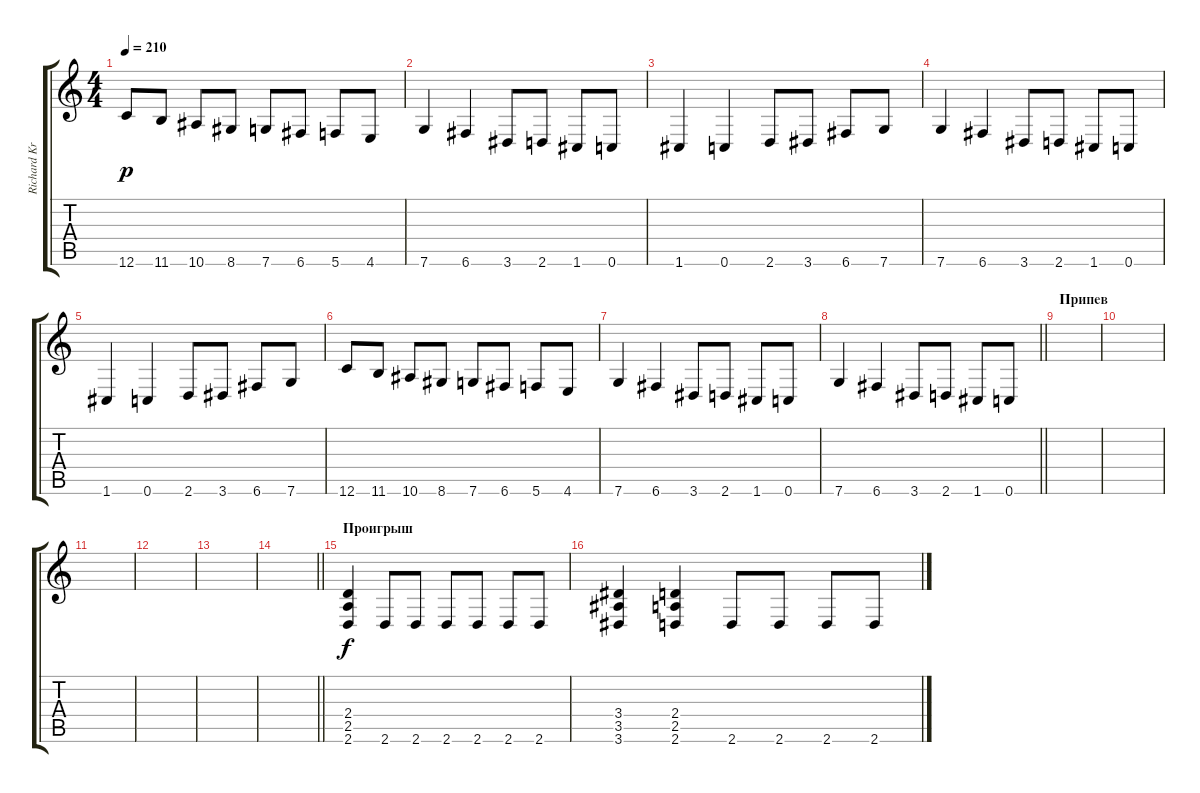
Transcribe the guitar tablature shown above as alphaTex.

\track ("Richard Kruspe" "Richard Kr") {instrument distortionguitar}
\staff {score tabs}
\tuning (E4 C4 G3 C3 G2 C2) {hide}
\ts (4 4)
\tempo 210
\clef g2
\ks c
12.6.8{dy p} 11.6.8 10.6.8 8.6.8 7.6.8 6.6.8 5.6.8 4.6.8 |
7.6.4 6.6.4 3.6.8 2.6.8 1.6.8 0.6.8 |
1.6.4 0.6.4 2.6.8 3.6.8 6.6.8 7.6.8 |
7.6.4 6.6.4 3.6.8 2.6.8 1.6.8 0.6.8 |
1.6.4 0.6.4 2.6.8 3.6.8 6.6.8 7.6.8 |
12.6.8 11.6.8 10.6.8 8.6.8 7.6.8 6.6.8 5.6.8 4.6.8 |
7.6.4 6.6.4 3.6.8 2.6.8 1.6.8 0.6.8 |
\barLineRight lightlight
7.6.4 6.6.4 3.6.8 2.6.8 1.6.8 0.6.8 |
\section ("" "Припев")
|
|
|
|
|
\barLineRight lightlight
|
\section ("" "Проигрыш")
(2.4 2.5 2.6).4{dy f volume 13 balance 0 instrument distortionguitar} 2.6.8 2.6.8 2.6.8 2.6.8 2.6.8 2.6.8 |
(3.4 3.5 3.6).4 (2.4 2.5 2.6).4 2.6.8 2.6.8 2.6.8 2.6.8
